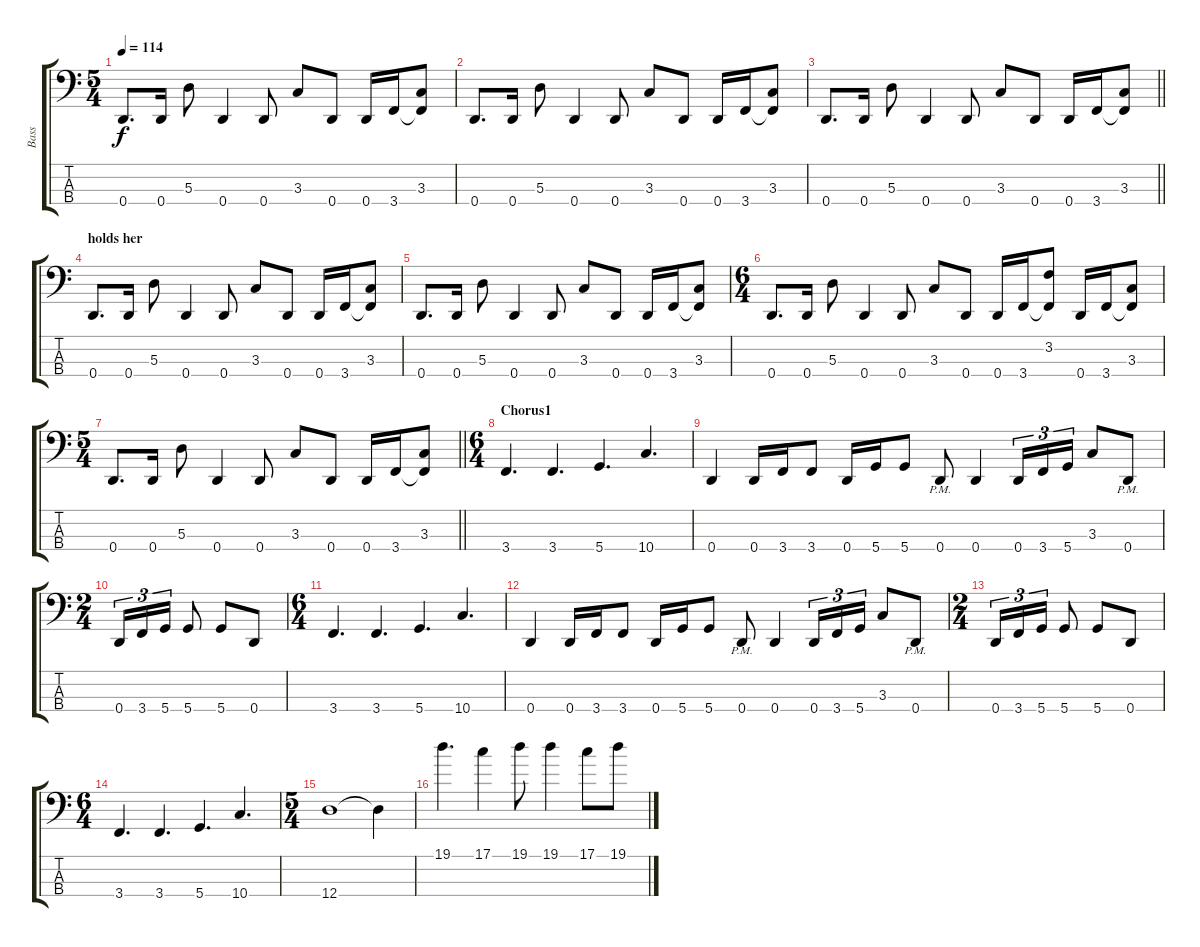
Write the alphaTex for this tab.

\track ("Bass" "Bass") {instrument electricbassfinger}
\staff {score tabs}
\tuning (G2 D2 A1 D1) {hide}
\ts (5 4)
\tempo 114
\clef f4
\ks c
0.4.8{d dy f volume 16 instrument electricbassfinger} 0.4.16 5.3.8 0.4.4 0.4.8 3.3.8 0.4.8 0.4.16 3.4.16 (3.3 3.4{t}).8 |
0.4.8{d volume 16 instrument electricbassfinger} 0.4.16 5.3.8 0.4.4 0.4.8 3.3.8 0.4.8 0.4.16 3.4.16 (3.3 3.4{t}).8 |
\barLineRight lightlight
0.4.8{d volume 16 instrument electricbassfinger} 0.4.16 5.3.8 0.4.4 0.4.8 3.3.8 0.4.8 0.4.16 3.4.16 (3.3 3.4{t}).8 |
\section ("" "holds her")
0.4.8{d volume 16 instrument electricbassfinger} 0.4.16 5.3.8 0.4.4 0.4.8 3.3.8 0.4.8 0.4.16 3.4.16 (3.3 3.4{t}).8 |
0.4.8{d volume 16 instrument electricbassfinger} 0.4.16 5.3.8 0.4.4 0.4.8 3.3.8 0.4.8 0.4.16 3.4.16 (3.3 3.4{t}).8 |
\ts (6 4)
0.4.8{d} 0.4.16 5.3.8 0.4.4 0.4.8 3.3.8 0.4.8 0.4.16 3.4.16 (3.2 3.4{t}).8 0.4.16 3.4.16 (3.3 3.4{t}).8 |
\ts (5 4)
\barLineRight lightlight
0.4.8{d volume 16 instrument electricbassfinger} 0.4.16 5.3.8 0.4.4 0.4.8 3.3.8 0.4.8 0.4.16 3.4.16 (3.3 3.4{t}).8 |
\ts (6 4)
\section ("" "Chorus1")
3.4.4{d} 3.4.4{d} 5.4.4{d} 10.4.4{d} |
0.4.4 0.4.16 3.4.16 3.4.8 0.4.16 5.4.16 5.4.8 0.4{pm}.8 0.4.4 0.4.16{tu (3 2)} 3.4.16{tu (3 2)} 5.4.16{tu (3 2)} 3.3.8 0.4{pm}.8 |
\ts (2 4)
0.4.16{tu (3 2)} 3.4.16{tu (3 2)} 5.4.16{tu (3 2)} 5.4.8 5.4.8 0.4.8 |
\ts (6 4)
3.4.4{d} 3.4.4{d} 5.4.4{d} 10.4.4{d} |
0.4.4 0.4.16 3.4.16 3.4.8 0.4.16 5.4.16 5.4.8 0.4{pm}.8 0.4.4 0.4.16{tu (3 2)} 3.4.16{tu (3 2)} 5.4.16{tu (3 2)} 3.3.8 0.4{pm}.8 |
\ts (2 4)
0.4.16{tu (3 2)} 3.4.16{tu (3 2)} 5.4.16{tu (3 2)} 5.4.8 5.4.8 0.4.8 |
\ts (6 4)
3.4.4{d} 3.4.4{d} 5.4.4{d} 10.4.4{d} |
\ts (5 4)
12.4.1 12.4{t}.4 |
19.1.4{d volume 10 instrument distortionguitar} 17.1.4 19.1.8 19.1.4 17.1.8 19.1.8
